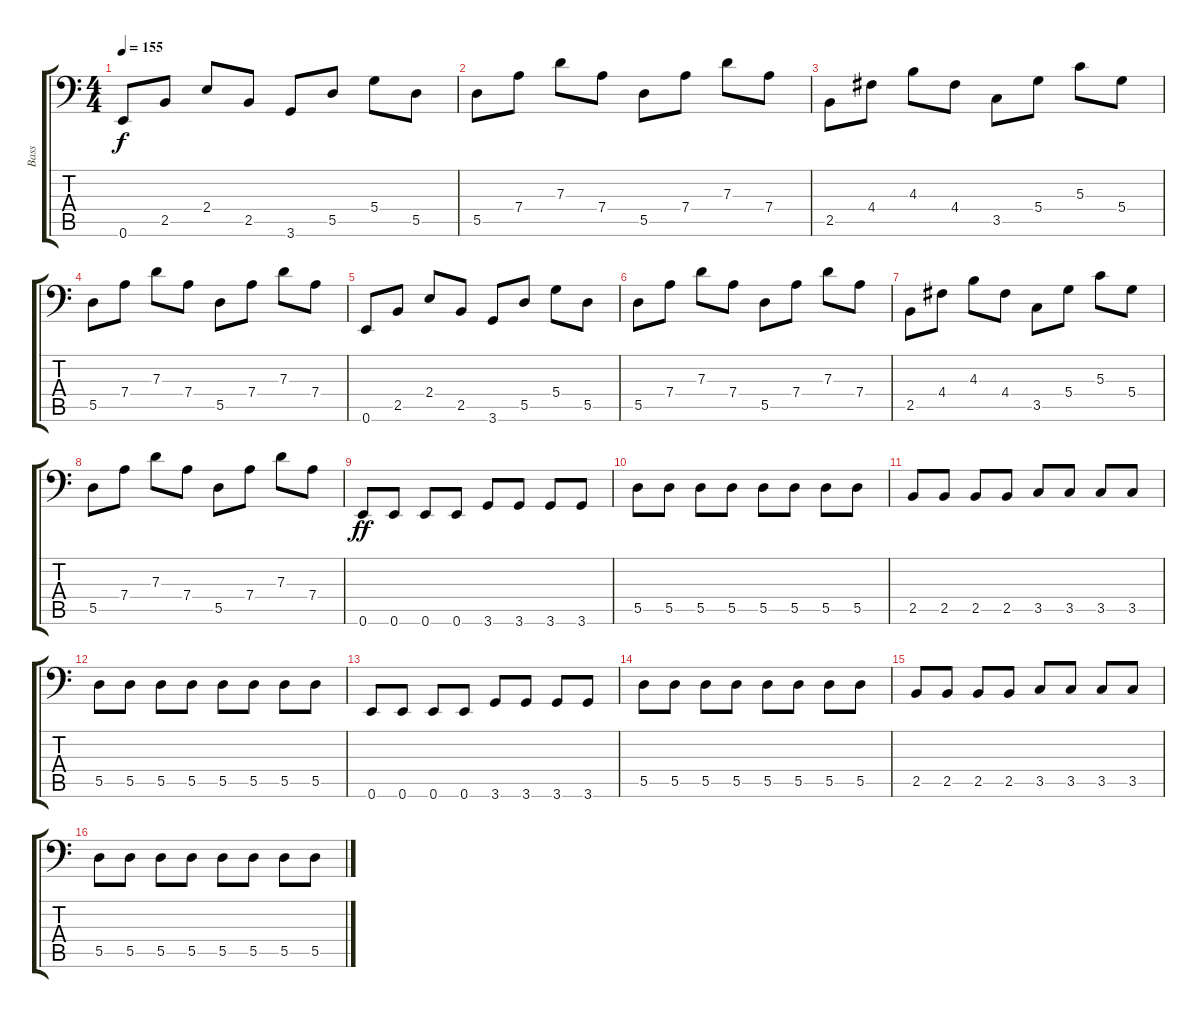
\track ("Bass" "Bass") {instrument electricbassfinger}
\staff {score tabs}
\tuning (E3 B2 G2 D2 A1 E1) {hide}
\ts (4 4)
\tempo 155
\clef f4
\ks c
0.6.8{dy f} 2.5.8 2.4.8 2.5.8 3.6.8 5.5.8 5.4.8 5.5.8 |
5.5.8 7.4.8 7.3.8 7.4.8 5.5.8 7.4.8 7.3.8 7.4.8 |
2.5.8 4.4.8 4.3.8 4.4.8 3.5.8 5.4.8 5.3.8 5.4.8 |
5.5.8 7.4.8 7.3.8 7.4.8 5.5.8 7.4.8 7.3.8 7.4.8 |
0.6.8 2.5.8 2.4.8 2.5.8 3.6.8 5.5.8 5.4.8 5.5.8 |
5.5.8 7.4.8 7.3.8 7.4.8 5.5.8 7.4.8 7.3.8 7.4.8 |
2.5.8 4.4.8 4.3.8 4.4.8 3.5.8 5.4.8 5.3.8 5.4.8 |
5.5.8 7.4.8 7.3.8 7.4.8 5.5.8 7.4.8 7.3.8 7.4.8 |
0.6.8{dy ff} 0.6.8 0.6.8 0.6.8 3.6.8 3.6.8 3.6.8 3.6.8 |
5.5.8 5.5.8 5.5.8 5.5.8 5.5.8 5.5.8 5.5.8 5.5.8 |
2.5.8 2.5.8 2.5.8 2.5.8 3.5.8 3.5.8 3.5.8 3.5.8 |
5.5.8 5.5.8 5.5.8 5.5.8 5.5.8 5.5.8 5.5.8 5.5.8 |
0.6.8 0.6.8 0.6.8 0.6.8 3.6.8 3.6.8 3.6.8 3.6.8 |
5.5.8 5.5.8 5.5.8 5.5.8 5.5.8 5.5.8 5.5.8 5.5.8 |
2.5.8 2.5.8 2.5.8 2.5.8 3.5.8 3.5.8 3.5.8 3.5.8 |
5.5.8 5.5.8 5.5.8 5.5.8 5.5.8 5.5.8 5.5.8 5.5.8
